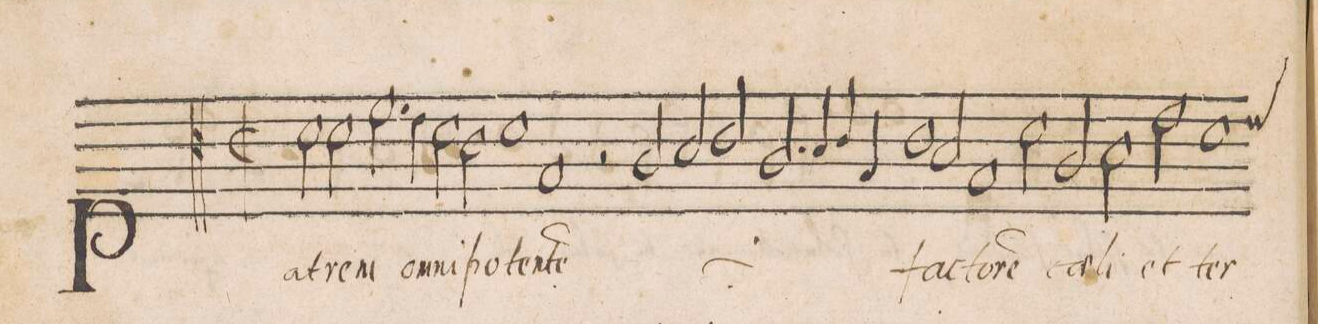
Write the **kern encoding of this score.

**kern	**text
*I"ALTVS	*
*clefC4	*
*k[]	*
*met(C|)	*
*M2/1	*
2d\	Pa-
2d\	-trem
2.f\	.
4e\	om-
=2-	=2-
2d\	-ni-
2c\	-po-
1d	-ten-
=3-	=3-
1G	-te(m)
2r	.
*	*ij
2A/	om-
=4-	=4-
2B/	-ni-
2c/	-po-
2.A/	-ten-
4B/	.
=5-	=5-
4c/	-te(m)
*	*Xij
4G/	.
1c	fac-
2B/	.
=6-	=6-
1G	-to-
2d\	-re(m)
2A/	cae-
=7-	=7-
2B\	-li
2e\	et
*custos:e	*
1d	ter-
=8-	=8-
*-	*-
